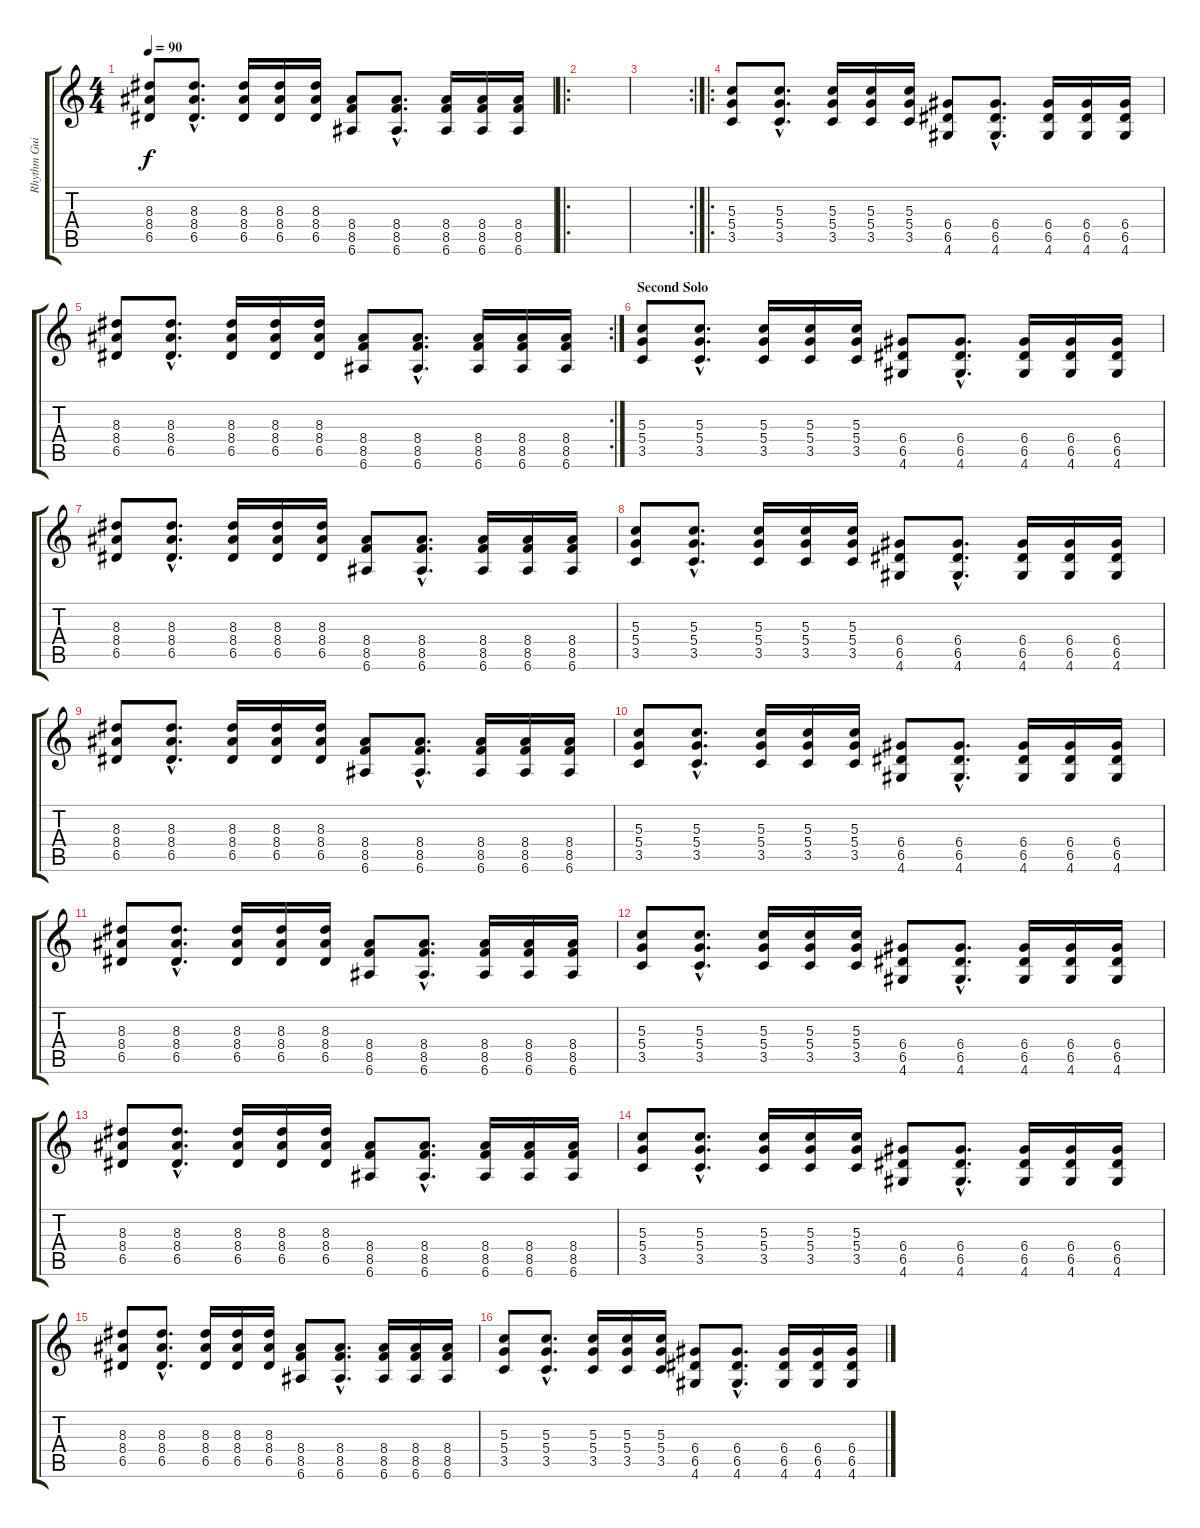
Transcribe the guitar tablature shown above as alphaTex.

\track ("Rhythm Guitar" "Rhythm Gui") {instrument distortionguitar}
\staff {score tabs}
\tuning (E4 B3 G3 D3 A2 E2) {hide}
\ts (4 4)
\tempo 90
\clef g2
\ks c
(8.3 8.4 6.5).8{dy f} (8.3{hac} 8.4{hac} 6.5{hac}).8{d} (8.3 8.4 6.5).16 (8.3 8.4 6.5).16 (8.3 8.4 6.5).16 (8.4 8.5 6.6).8 (8.4{hac} 8.5{hac} 6.6{hac}).8{d} (8.4 8.5 6.6).16 (8.4 8.5 6.6).16 (8.4 8.5 6.6).16 |
\ro
|
\rc 2
|
\ro
(5.3 5.4 3.5).8 (5.3{hac} 5.4{hac} 3.5{hac}).8{d} (5.3 5.4 3.5).16 (5.3 5.4 3.5).16 (5.3 5.4 3.5).16 (6.4 6.5 4.6).8 (6.4{hac} 6.5{hac} 4.6{hac}).8{d} (6.4 6.5 4.6).16 (6.4 6.5 4.6).16 (6.4 6.5 4.6).16 |
\rc 2
(8.3 8.4 6.5).8 (8.3{hac} 8.4{hac} 6.5{hac}).8{d} (8.3 8.4 6.5).16 (8.3 8.4 6.5).16 (8.3 8.4 6.5).16 (8.4 8.5 6.6).8 (8.4{hac} 8.5{hac} 6.6{hac}).8{d} (8.4 8.5 6.6).16 (8.4 8.5 6.6).16 (8.4 8.5 6.6).16 |
\section ("" "Second Solo")
(5.3 5.4 3.5).8 (5.3{hac} 5.4{hac} 3.5{hac}).8{d} (5.3 5.4 3.5).16 (5.3 5.4 3.5).16 (5.3 5.4 3.5).16 (6.4 6.5 4.6).8 (6.4{hac} 6.5{hac} 4.6{hac}).8{d} (6.4 6.5 4.6).16 (6.4 6.5 4.6).16 (6.4 6.5 4.6).16 |
(8.3 8.4 6.5).8 (8.3{hac} 8.4{hac} 6.5{hac}).8{d} (8.3 8.4 6.5).16 (8.3 8.4 6.5).16 (8.3 8.4 6.5).16 (8.4 8.5 6.6).8 (8.4{hac} 8.5{hac} 6.6{hac}).8{d} (8.4 8.5 6.6).16 (8.4 8.5 6.6).16 (8.4 8.5 6.6).16 |
(5.3 5.4 3.5).8 (5.3{hac} 5.4{hac} 3.5{hac}).8{d} (5.3 5.4 3.5).16 (5.3 5.4 3.5).16 (5.3 5.4 3.5).16 (6.4 6.5 4.6).8 (6.4{hac} 6.5{hac} 4.6{hac}).8{d} (6.4 6.5 4.6).16 (6.4 6.5 4.6).16 (6.4 6.5 4.6).16 |
(8.3 8.4 6.5).8 (8.3{hac} 8.4{hac} 6.5{hac}).8{d} (8.3 8.4 6.5).16 (8.3 8.4 6.5).16 (8.3 8.4 6.5).16 (8.4 8.5 6.6).8 (8.4{hac} 8.5{hac} 6.6{hac}).8{d} (8.4 8.5 6.6).16 (8.4 8.5 6.6).16 (8.4 8.5 6.6).16 |
(5.3 5.4 3.5).8 (5.3{hac} 5.4{hac} 3.5{hac}).8{d} (5.3 5.4 3.5).16 (5.3 5.4 3.5).16 (5.3 5.4 3.5).16 (6.4 6.5 4.6).8 (6.4{hac} 6.5{hac} 4.6{hac}).8{d} (6.4 6.5 4.6).16 (6.4 6.5 4.6).16 (6.4 6.5 4.6).16 |
(8.3 8.4 6.5).8 (8.3{hac} 8.4{hac} 6.5{hac}).8{d} (8.3 8.4 6.5).16 (8.3 8.4 6.5).16 (8.3 8.4 6.5).16 (8.4 8.5 6.6).8 (8.4{hac} 8.5{hac} 6.6{hac}).8{d} (8.4 8.5 6.6).16 (8.4 8.5 6.6).16 (8.4 8.5 6.6).16 |
(5.3 5.4 3.5).8 (5.3{hac} 5.4{hac} 3.5{hac}).8{d} (5.3 5.4 3.5).16 (5.3 5.4 3.5).16 (5.3 5.4 3.5).16 (6.4 6.5 4.6).8 (6.4{hac} 6.5{hac} 4.6{hac}).8{d} (6.4 6.5 4.6).16 (6.4 6.5 4.6).16 (6.4 6.5 4.6).16 |
(8.3 8.4 6.5).8 (8.3{hac} 8.4{hac} 6.5{hac}).8{d} (8.3 8.4 6.5).16 (8.3 8.4 6.5).16 (8.3 8.4 6.5).16 (8.4 8.5 6.6).8 (8.4{hac} 8.5{hac} 6.6{hac}).8{d} (8.4 8.5 6.6).16 (8.4 8.5 6.6).16 (8.4 8.5 6.6).16 |
(5.3 5.4 3.5).8 (5.3{hac} 5.4{hac} 3.5{hac}).8{d} (5.3 5.4 3.5).16 (5.3 5.4 3.5).16 (5.3 5.4 3.5).16 (6.4 6.5 4.6).8 (6.4{hac} 6.5{hac} 4.6{hac}).8{d} (6.4 6.5 4.6).16 (6.4 6.5 4.6).16 (6.4 6.5 4.6).16 |
(8.3 8.4 6.5).8 (8.3{hac} 8.4{hac} 6.5{hac}).8{d} (8.3 8.4 6.5).16 (8.3 8.4 6.5).16 (8.3 8.4 6.5).16 (8.4 8.5 6.6).8 (8.4{hac} 8.5{hac} 6.6{hac}).8{d} (8.4 8.5 6.6).16 (8.4 8.5 6.6).16 (8.4 8.5 6.6).16 |
(5.3 5.4 3.5).8 (5.3{hac} 5.4{hac} 3.5{hac}).8{d} (5.3 5.4 3.5).16 (5.3 5.4 3.5).16 (5.3 5.4 3.5).16 (6.4 6.5 4.6).8 (6.4{hac} 6.5{hac} 4.6{hac}).8{d} (6.4 6.5 4.6).16 (6.4 6.5 4.6).16 (6.4 6.5 4.6).16
